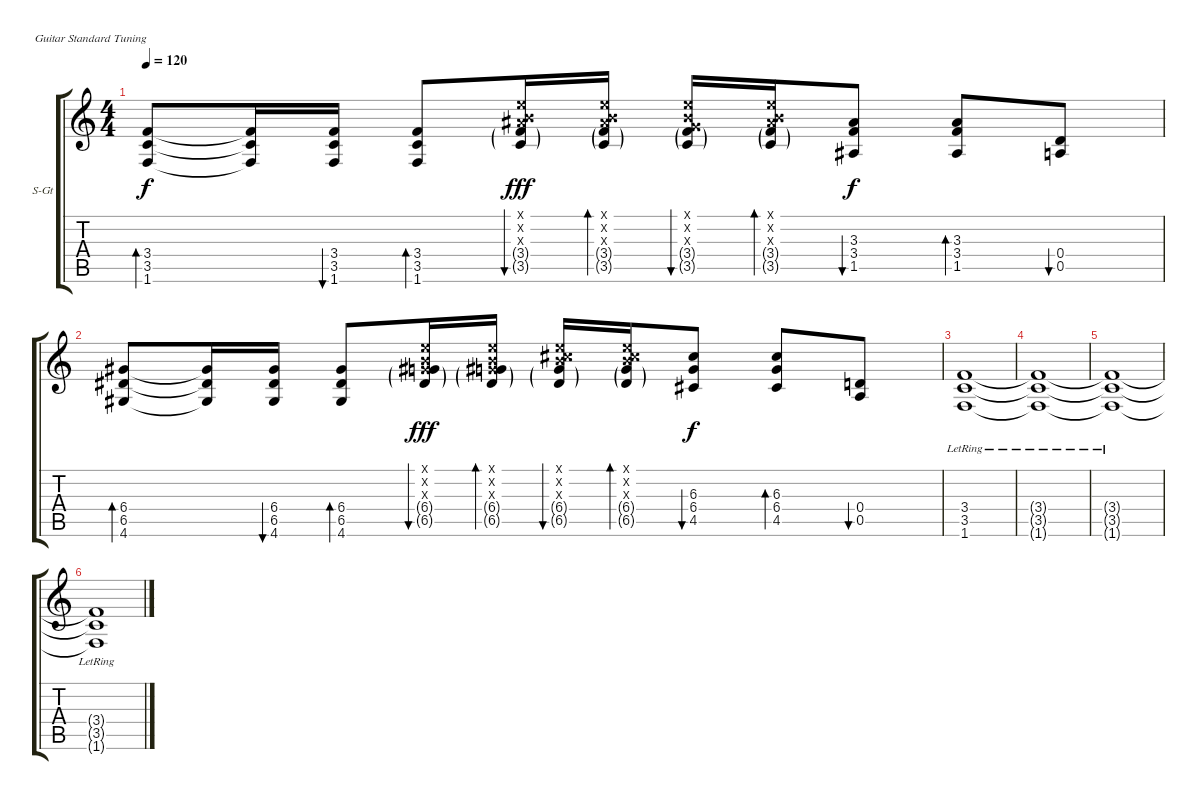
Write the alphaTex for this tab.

\bracketExtendMode groupsimilarinstruments
\firstSystemTrackNameOrientation horizontal
\otherSystemsTrackNameOrientation horizontal
\track ("Accustic" "S-Gt") {instrument acousticguitarsteel}
\staff {score tabs}
\tuning (E4 B3 G3 D3 A2 E2)
\ts (4 4)
\tempo 120
\clef g2
\ks c
(3.4 3.5 1.6).8{bd 30 dy f} (3.4{t} 3.5{t} 1.6{t}).16 (3.4 3.5 1.6).16{bu 30} (3.4 3.5 1.6).8{bd 30} (0.1{x} 0.2{x} 3.3{x} 3.4{g} 3.5{g}).16{bu 30 dy fff} (0.1{x} 0.2{x} 3.3{x} 3.4{g} 3.5{g}).16{bd 30} (0.1{x} 0.2{x} 0.3{x} 3.4{g} 3.5{g}).16{bu 30} (0.1{x} 0.2{x} 3.3{x} 3.4{g} 3.5{g}).16{bd 30} (3.3 3.4 1.5).8{bu 30 dy f} (3.3 3.4 1.5).8{bd 30} (0.4 0.5).8{bu 120} |
(6.4 6.5 4.6).8{bd 30} (6.4{t} 6.5{t} 4.6{t}).16 (6.4 6.5 4.6).16{bu 30} (6.4 6.5 4.6).8{bd 30} (0.1{x} 0.2{x} 0.3{x} 6.4{g} 6.5{g}).16{bu 30 dy fff} (0.1{x} 0.2{x} 0.3{x} 6.4{g} 6.5{g}).16{bd 30} (0.1{x} 0.2{x} 6.3{x} 6.4{g} 6.5{g}).16{bu 30} (0.1{x} 0.2{x} 6.3{x} 6.4{g} 6.5{g}).16{bd 30} (6.3 6.4 4.5).8{bu 30 dy f} (6.3 6.4 4.5).8{bd 30} (0.4 0.5).8{bu 120} |
(3.4{lr} 3.5{lr} 1.6{lr}).1 |
(3.4{lr t} 3.5{lr t} 1.6{lr t}).1 |
(3.4{lr t} 3.5{lr t} 1.6{lr t}).1 |
(3.4{lr t} 3.5{lr t} 1.6{lr t}).1
